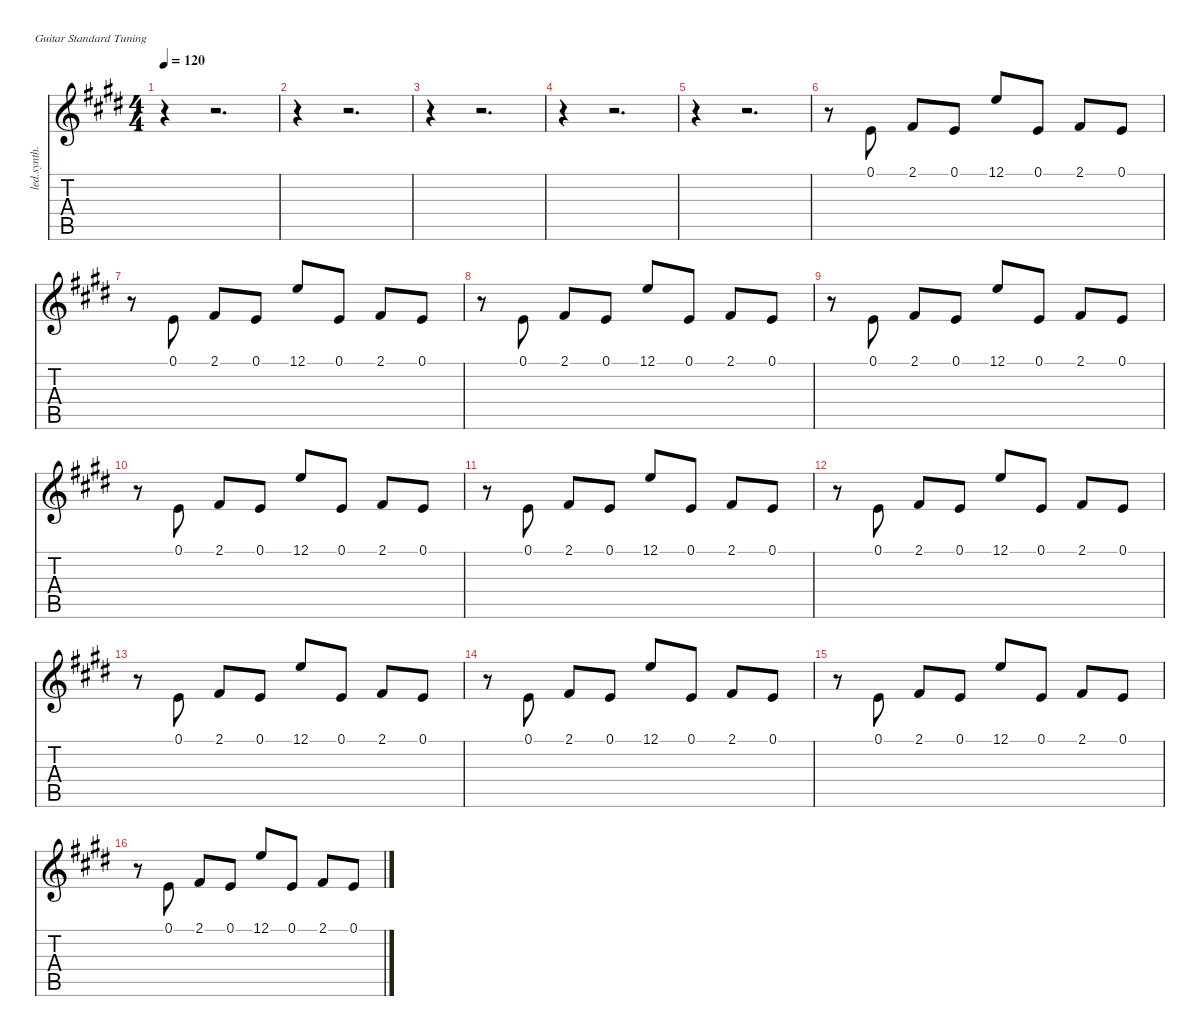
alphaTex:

\defaultSystemsLayout 4
\hideDynamics
\bracketExtendMode nobrackets
\track ("Keyboard1" "led.synth.") {instrument lead2sawtooth}
\staff {score tabs}
\tuning (E4 B3 G3 D3 A2 E2)
\ts (4 4)
\tempo 120
\clef g2
\ks e
r.4{dy f beam Down} r.2{d beam Down} |
r.4{beam Down} r.2{d beam Down} |
r.4{beam Down} r.2{d beam Down} |
r.4{beam Down} r.2{d beam Down} |
r.4{beam Down} r.2{d beam Down} |
r.8{beam Down} 0.1{acc forcenatural}.8{beam Up} 2.1{acc #}.8{beam Up} 0.1{acc forcenatural}.8{beam Up} 12.1{acc forcenatural}.8{beam Up} 0.1{acc forcenatural}.8{beam Up} 2.1{acc #}.8{beam Up} 0.1{acc forcenatural}.8{beam Up} |
r.8{beam Down} 0.1{acc forcenatural}.8{beam Up} 2.1{acc #}.8{beam Up} 0.1{acc forcenatural}.8{beam Up} 12.1{acc forcenatural}.8{beam Up} 0.1{acc forcenatural}.8{beam Up} 2.1{acc #}.8{beam Up} 0.1{acc forcenatural}.8{beam Up} |
r.8{beam Down} 0.1{acc forcenatural}.8{beam Up} 2.1{acc #}.8{beam Up} 0.1{acc forcenatural}.8{beam Up} 12.1{acc forcenatural}.8{beam Up} 0.1{acc forcenatural}.8{beam Up} 2.1{acc #}.8{beam Up} 0.1{acc forcenatural}.8{beam Up} |
r.8{beam Down} 0.1{acc forcenatural}.8{beam Up} 2.1{acc #}.8{beam Up} 0.1{acc forcenatural}.8{beam Up} 12.1{acc forcenatural}.8{beam Up} 0.1{acc forcenatural}.8{beam Up} 2.1{acc #}.8{beam Up} 0.1{acc forcenatural}.8{beam Up} |
r.8{beam Down} 0.1{acc forcenatural}.8{beam Up} 2.1{acc #}.8{beam Up} 0.1{acc forcenatural}.8{beam Up} 12.1{acc forcenatural}.8{beam Up} 0.1{acc forcenatural}.8{beam Up} 2.1{acc #}.8{beam Up} 0.1{acc forcenatural}.8{beam Up} |
r.8{beam Down} 0.1{acc forcenatural}.8{beam Up} 2.1{acc #}.8{beam Up} 0.1{acc forcenatural}.8{beam Up} 12.1{acc forcenatural}.8{beam Up} 0.1{acc forcenatural}.8{beam Up} 2.1{acc #}.8{beam Up} 0.1{acc forcenatural}.8{beam Up} |
r.8{beam Down} 0.1{acc forcenatural}.8{beam Up} 2.1{acc #}.8{beam Up} 0.1{acc forcenatural}.8{beam Up} 12.1{acc forcenatural}.8{beam Up} 0.1{acc forcenatural}.8{beam Up} 2.1{acc #}.8{beam Up} 0.1{acc forcenatural}.8{beam Up} |
r.8{beam Down} 0.1{acc forcenatural}.8{beam Up} 2.1{acc #}.8{beam Up} 0.1{acc forcenatural}.8{beam Up} 12.1{acc forcenatural}.8{beam Up} 0.1{acc forcenatural}.8{beam Up} 2.1{acc #}.8{beam Up} 0.1{acc forcenatural}.8{beam Up} |
r.8{beam Down} 0.1{acc forcenatural}.8{beam Up} 2.1{acc #}.8{beam Up} 0.1{acc forcenatural}.8{beam Up} 12.1{acc forcenatural}.8{beam Up} 0.1{acc forcenatural}.8{beam Up} 2.1{acc #}.8{beam Up} 0.1{acc forcenatural}.8{beam Up} |
r.8{beam Down} 0.1{acc forcenatural}.8{beam Up} 2.1{acc #}.8{beam Up} 0.1{acc forcenatural}.8{beam Up} 12.1{acc forcenatural}.8{beam Up} 0.1{acc forcenatural}.8{beam Up} 2.1{acc #}.8{beam Up} 0.1{acc forcenatural}.8{beam Up} |
r.8{beam Down} 0.1{acc forcenatural}.8{beam Up} 2.1{acc #}.8{beam Up} 0.1{acc forcenatural}.8{beam Up} 12.1{acc forcenatural}.8{beam Up} 0.1{acc forcenatural}.8{beam Up} 2.1{acc #}.8{beam Up} 0.1{acc forcenatural}.8{beam Up}
